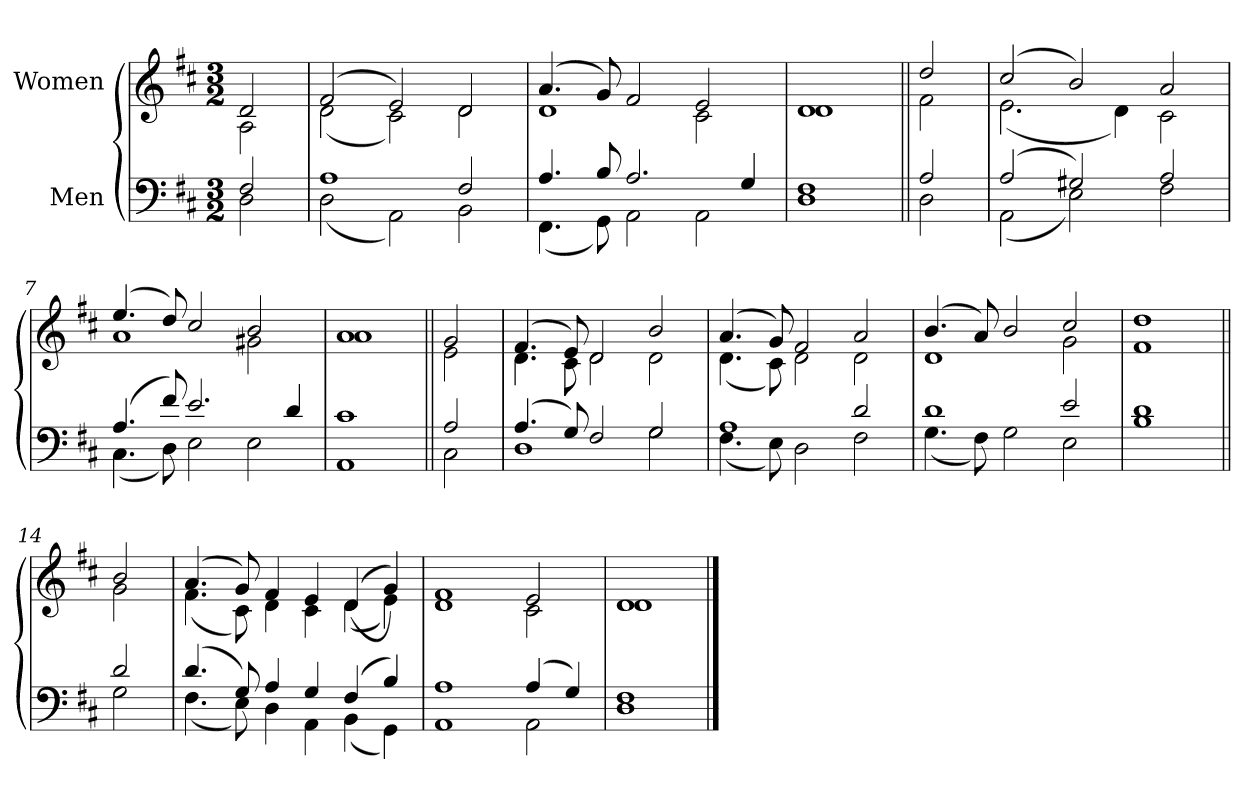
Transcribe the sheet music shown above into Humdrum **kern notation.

**kern	**kern
*part2	*part1
*staff2	*staff1
*I"Men	*I"Women
*clefF4	*clefG2
*k[f#c#]	*k[f#c#]
*M3/2	*M3/2
=1	=1
*^	*^
2F#/	2D\	2d/	2A\
=2	=2	=2	=2
1A	(<2D\	(>2f#/	(<2d\
.	2AA\)	2e/)	2c#\)
2F#/	2BB\	2d/	2d\
=3	=3	=3	=3
4.A/	(<4.FF#\	(>4.a/	1d
8B/	8GG\)	8g/)	.
2.A/	2AA\	2f#/	.
.	2AA\	2e/	2c#\
4G/	.	.	.
=4	=4	=4	=4
1F#	1D	1d	1d
!!LO:LB:g=z	!!
=5||	=5||	=5||	=5||
2A/	2D\	2dd/	2f#\
=6	=6	=6	=6
(>2A/	(<2AA\	(>2cc#/	(<2.e\
2G#X/)	2E\)	2b/)	.
.	.	.	4d\)
2A/	2F#\	2a/	2c#\
=7	=7	=7	=7
(>4.A/	(<4.C#\	(>4.ee/	1a
8f#/)	8D\)	8dd/)	.
2.e/	2E\	2cc#/	.
.	2E\	2b/	2g#X\
4d/	.	.	.
=8	=8	=8	=8
1c#	1AA	1a	1a
!!LO:LB:g=z	!!
=9||	=9||	=9||	=9||
2A/	2C#\	2g/	2e\
=10	=10	=10	=10
(>4.A/	1D	(>4.f#/	4.d\
8G/)	.	8e/)	8c#\
2F#/	.	2d/	2d\
2G/	2G\	2b/	2d\
=11	=11	=11	=11
1A	(<4.F#\	(>4.a/	(<4.d\
.	8E\)	8g/)	8c#\)
.	2D\	2f#/	2d\
2d/	2F#\	2a/	2d\
=12	=12	=12	=12
1d	(<4.G\	(>4.b/	1d
.	8F#\)	8a/)	.
.	2G\	2b/	.
2e/	2E\	2cc#/	2g\
!!LO:LB:g=z	!!
=13	=13	=13	=13
1d	1B	1dd	1f#
=14||	=14||	=14||	=14||
2d/	2G\	2b/	2g\
=15	=15	=15	=15
(>4.d/	(<4.F#\	(>4.a/	(<4.f#\
8G/)	8E\)	8g/)	8c#\)
4A/	4D\	4f#/	4d\
4G/	4AA\	4e/	4c#\
(>4F#/	(<4BB\	(>(>4d/	(<4d\
4B/)	4GG\)	4g/))	4e\)
=16	=16	=16	=16
1A	1AA	1f#	1d
(>4A/	2AA\	2e/	2c#\
4G/)	.	.	.
=17	=17	=17	=17
1F#	1D	1d	1d
*v	*v	*	*
*	*v	*v
==	==
*-	*-
